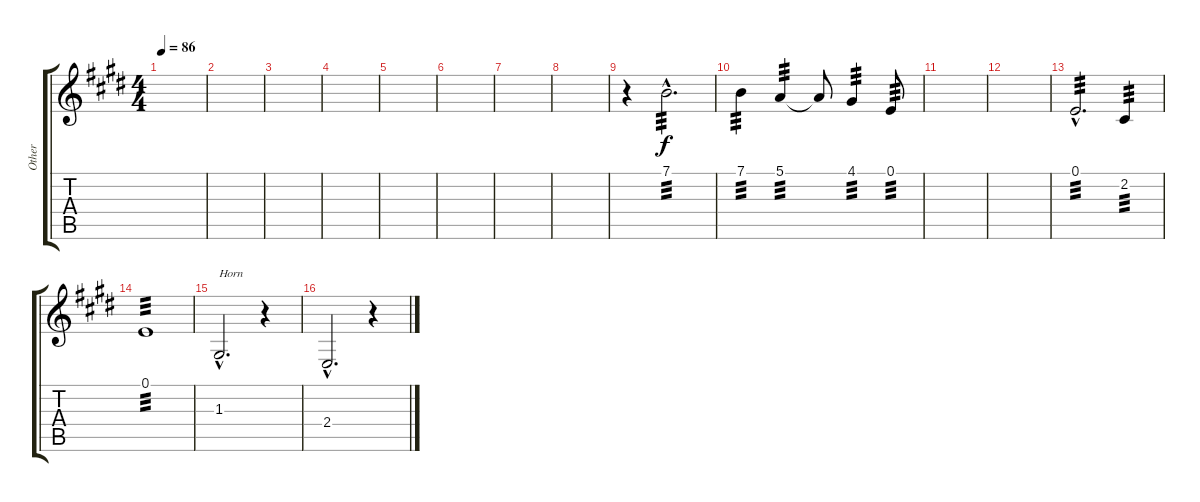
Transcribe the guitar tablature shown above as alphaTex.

\track ("Other" "Other") {instrument pad4choir}
\staff {score tabs}
\tuning (E4 B3 G3 D3 A2 E2) {hide}
\ts (4 4)
\tempo 86
\clef g2
\ks e
|
|
|
|
|
|
|
|
r.4 7.1{hac}.2{d tp 3} |
7.1.4{tp 3} 5.1.4{tp 3} 5.1{t}.8 4.1.4{tp 3} 0.1.8{tp 3} |
|
|
0.1{hac}.2{d tp 3} 2.2.4{tp 3} |
0.1.1{tp 3} |
1.3{hac}.2{d txt "Horn" volume 9 instrument brasssection} r.4 |
2.4{hac}.2{d} r.4
